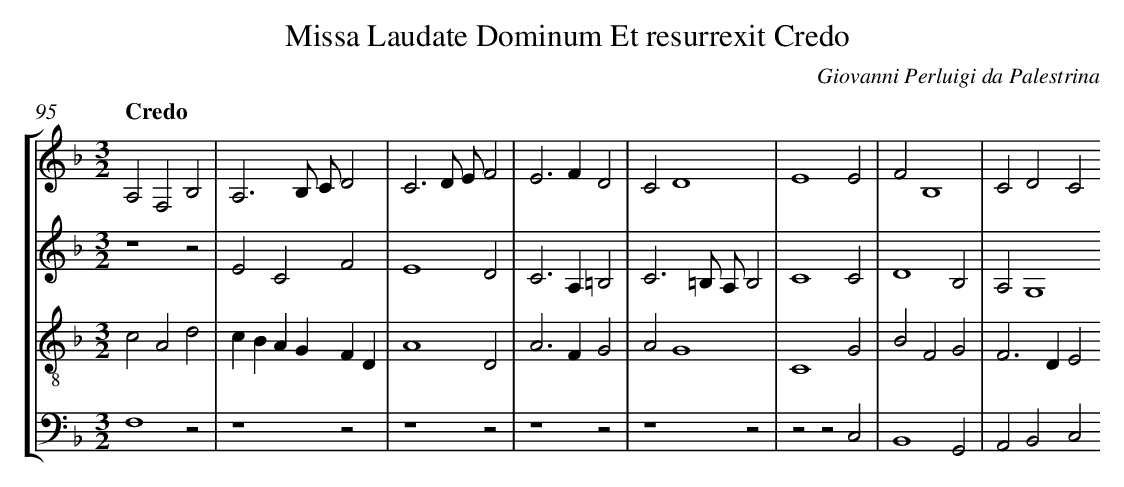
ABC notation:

X:1
T: Missa Laudate Dominum Et resurrexit Credo
C: Giovanni Perluigi da Palestrina
L: 1/4
M: 3/2
Q: "Credo"
%%staves [1 2 3 4]
V: 1 clef=treble
V: 2 clef=treble
V: 3 clef=treble-8
V: 4 clef=bass
K: F
[V:1] A,2F,2B,2 |
[V:2] z4z2 |
[V:3] c2A2d2 |
[V:4] F,4z2 |
[V:1] A,3B,/ C/D2 |
[V:2] E2C2F2 |
[V:3] cBAGFD |
[V:4] z4z2 |
[V:1] C3D/ E/F2 |
[V:2] E4D2 |
[V:3] A4D2 |
[V:4] z4z2 |
[V:1] E2>F2D2 |
[V:2] C2>A,2=B,2 |
[V:3] A2>F2G2 |
[V:4] z4z2 |
[V:1] C2D4 |
[V:2] C3=B,/ A,/B,2 |
[V:3] A2G4 |
[V:4] z4z2 |
[V:1] E4E2 |
[V:2] C4C2 |
[V:3] C4G2 |
[V:4] z2z2C,2 |
[V:1] F2B,4 |
[V:2] D4B,2 |
[V:3] B2F2G2 |
[V:4] B,,4G,,2 |
[V:1] C2D2C2
[V:2] A,2G,4
[V:3] F2>D2E2
[V:4] A,,2B,,2C,2
